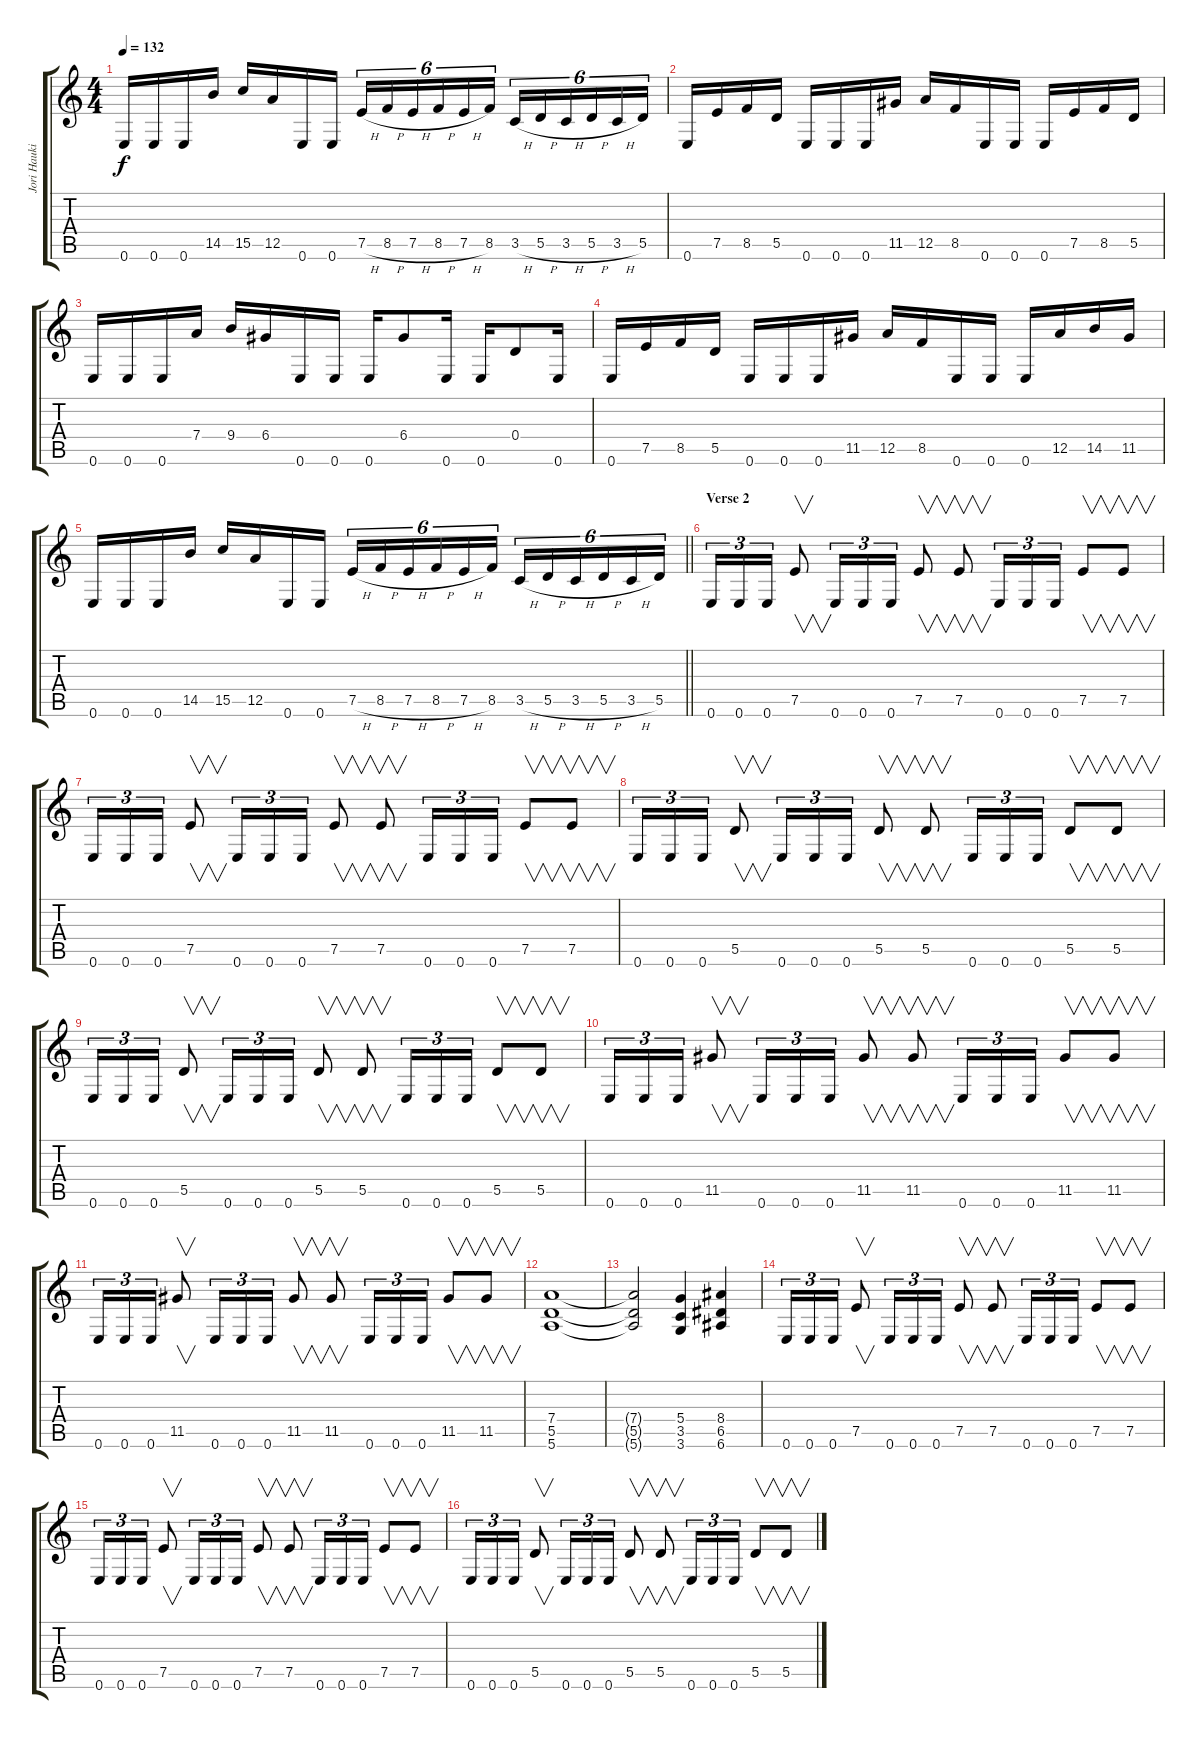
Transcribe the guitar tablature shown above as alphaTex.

\track ("Jori Haukio (guitar)" "Jori Hauki") {instrument distortionguitar}
\staff {score tabs}
\tuning (E4 B3 G3 D3 A2 E2) {hide}
\ts (4 4)
\tempo 132
\clef g2
\ks c
0.6.16{dy f} 0.6.16 0.6.16 14.5.16 15.5.16 12.5.16 0.6.16 0.6.16 7.5{h}.16{tu (6 4)} 8.5{h}.16{tu (6 4)} 7.5{h}.16{tu (6 4)} 8.5{h}.16{tu (6 4)} 7.5{h}.16{tu (6 4)} 8.5.16{tu (6 4)} 3.5{h}.16{tu (6 4)} 5.5{h}.16{tu (6 4)} 3.5{h}.16{tu (6 4)} 5.5{h}.16{tu (6 4)} 3.5{h}.16{tu (6 4)} 5.5.16{tu (6 4)} |
0.6.16 7.5.16 8.5.16 5.5.16 0.6.16 0.6.16 0.6.16 11.5.16 12.5.16 8.5.16 0.6.16 0.6.16 0.6.16 7.5.16 8.5.16 5.5.16 |
0.6.16 0.6.16 0.6.16 7.4.16 9.4.16 6.4.16 0.6.16 0.6.16 0.6.16 6.4.8 0.6.16 0.6.16 0.4.8 0.6.16 |
0.6.16 7.5.16 8.5.16 5.5.16 0.6.16 0.6.16 0.6.16 11.5.16 12.5.16 8.5.16 0.6.16 0.6.16 0.6.16 12.5.16 14.5.16 11.5.16 |
\barLineRight lightlight
0.6.16 0.6.16 0.6.16 14.5.16 15.5.16 12.5.16 0.6.16 0.6.16 7.5{h}.16{tu (6 4)} 8.5{h}.16{tu (6 4)} 7.5{h}.16{tu (6 4)} 8.5{h}.16{tu (6 4)} 7.5{h}.16{tu (6 4)} 8.5.16{tu (6 4)} 3.5{h}.16{tu (6 4)} 5.5{h}.16{tu (6 4)} 3.5{h}.16{tu (6 4)} 5.5{h}.16{tu (6 4)} 3.5{h}.16{tu (6 4)} 5.5.16{tu (6 4)} |
\section ("" "Verse 2")
0.6.16{tu (3 2)} 0.6.16{tu (3 2)} 0.6.16{tu (3 2)} 7.5.8{v} 0.6.16{tu (3 2)} 0.6.16{tu (3 2)} 0.6.16{tu (3 2)} 7.5.8{v} 7.5.8{v} 0.6.16{tu (3 2)} 0.6.16{tu (3 2)} 0.6.16{tu (3 2)} 7.5.8{v} 7.5.8{v} |
0.6.16{tu (3 2)} 0.6.16{tu (3 2)} 0.6.16{tu (3 2)} 7.5.8{v} 0.6.16{tu (3 2)} 0.6.16{tu (3 2)} 0.6.16{tu (3 2)} 7.5.8{v} 7.5.8{v} 0.6.16{tu (3 2)} 0.6.16{tu (3 2)} 0.6.16{tu (3 2)} 7.5.8{v} 7.5.8{v} |
0.6.16{tu (3 2)} 0.6.16{tu (3 2)} 0.6.16{tu (3 2)} 5.5.8{v} 0.6.16{tu (3 2)} 0.6.16{tu (3 2)} 0.6.16{tu (3 2)} 5.5.8{v} 5.5.8{v} 0.6.16{tu (3 2)} 0.6.16{tu (3 2)} 0.6.16{tu (3 2)} 5.5.8{v} 5.5.8{v} |
0.6.16{tu (3 2)} 0.6.16{tu (3 2)} 0.6.16{tu (3 2)} 5.5.8{v} 0.6.16{tu (3 2)} 0.6.16{tu (3 2)} 0.6.16{tu (3 2)} 5.5.8{v} 5.5.8{v} 0.6.16{tu (3 2)} 0.6.16{tu (3 2)} 0.6.16{tu (3 2)} 5.5.8{v} 5.5.8{v} |
0.6.16{tu (3 2)} 0.6.16{tu (3 2)} 0.6.16{tu (3 2)} 11.5.8{v} 0.6.16{tu (3 2)} 0.6.16{tu (3 2)} 0.6.16{tu (3 2)} 11.5.8{v} 11.5.8{v} 0.6.16{tu (3 2)} 0.6.16{tu (3 2)} 0.6.16{tu (3 2)} 11.5.8{v} 11.5.8{v} |
0.6.16{tu (3 2)} 0.6.16{tu (3 2)} 0.6.16{tu (3 2)} 11.5.8{v} 0.6.16{tu (3 2)} 0.6.16{tu (3 2)} 0.6.16{tu (3 2)} 11.5.8{v} 11.5.8{v} 0.6.16{tu (3 2)} 0.6.16{tu (3 2)} 0.6.16{tu (3 2)} 11.5.8{v} 11.5.8{v} |
(7.4 5.5 5.6).1 |
(7.4{t} 5.5{t} 5.6{t}).2 (5.4 3.5 3.6).4 (8.4 6.5 6.6).4 |
0.6.16{tu (3 2)} 0.6.16{tu (3 2)} 0.6.16{tu (3 2)} 7.5.8{v} 0.6.16{tu (3 2)} 0.6.16{tu (3 2)} 0.6.16{tu (3 2)} 7.5.8{v} 7.5.8{v} 0.6.16{tu (3 2)} 0.6.16{tu (3 2)} 0.6.16{tu (3 2)} 7.5.8{v} 7.5.8{v} |
0.6.16{tu (3 2)} 0.6.16{tu (3 2)} 0.6.16{tu (3 2)} 7.5.8{v} 0.6.16{tu (3 2)} 0.6.16{tu (3 2)} 0.6.16{tu (3 2)} 7.5.8{v} 7.5.8{v} 0.6.16{tu (3 2)} 0.6.16{tu (3 2)} 0.6.16{tu (3 2)} 7.5.8{v} 7.5.8{v} |
0.6.16{tu (3 2)} 0.6.16{tu (3 2)} 0.6.16{tu (3 2)} 5.5.8{v} 0.6.16{tu (3 2)} 0.6.16{tu (3 2)} 0.6.16{tu (3 2)} 5.5.8{v} 5.5.8{v} 0.6.16{tu (3 2)} 0.6.16{tu (3 2)} 0.6.16{tu (3 2)} 5.5.8{v} 5.5.8{v}
